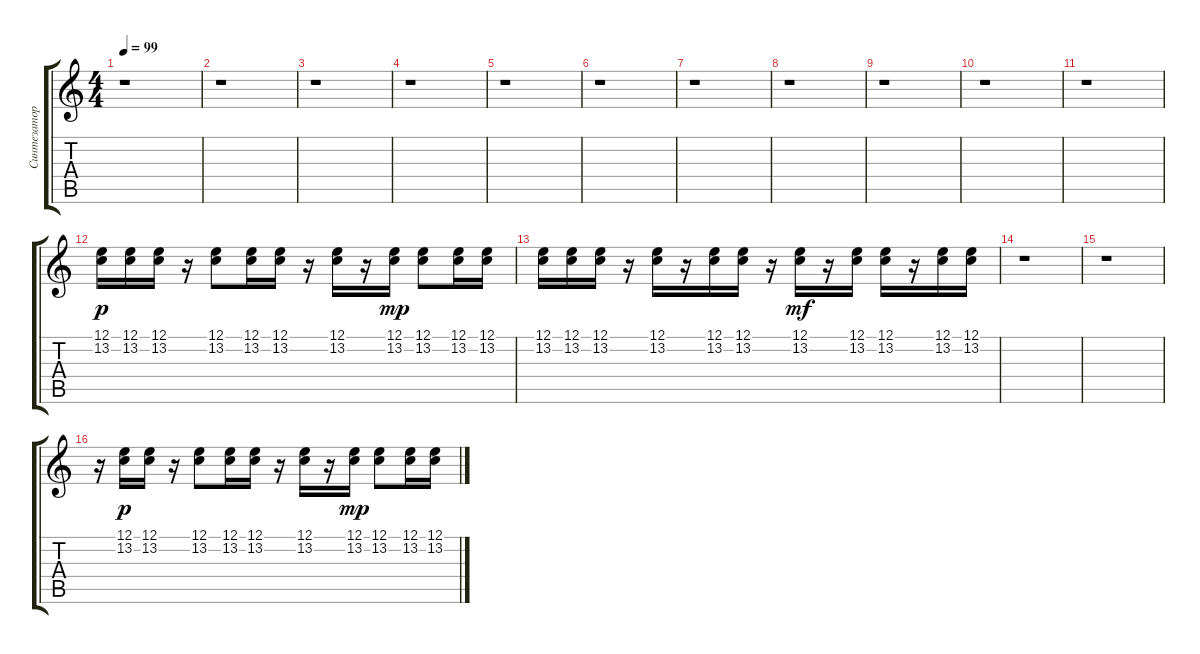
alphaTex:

\track ("Синтезатор" "Синтезатор") {instrument lead2sawtooth}
\staff {score tabs}
\tuning (E4 B3 G3 D3 A2 E2) {hide}
\ts (4 4)
\tempo 99
\clef g2
\ks c
r.1{dy mf} |
r.1 |
r.1 |
r.1 |
r.1 |
r.1 |
r.1 |
r.1 |
r.1 |
r.1 |
r.1 |
(12.1 13.2).16{dy p} (12.1 13.2).16 (12.1 13.2).16 r.16 (12.1 13.2).8 (12.1 13.2).16 (12.1 13.2).16 r.16 (12.1 13.2).16 r.16 (12.1 13.2).16{dy mp} (12.1 13.2).8 (12.1 13.2).16 (12.1 13.2).16 |
(12.1 13.2).16 (12.1 13.2).16 (12.1 13.2).16 r.16 (12.1 13.2).16 r.16 (12.1 13.2).16 (12.1 13.2).16 r.16 (12.1 13.2).16{dy mf} r.16 (12.1 13.2).16 (12.1 13.2).16 r.16 (12.1 13.2).16 (12.1 13.2).16 |
r.1 |
r.1 |
r.16 (12.1 13.2).16{dy p} (12.1 13.2).16 r.16 (12.1 13.2).8 (12.1 13.2).16 (12.1 13.2).16 r.16 (12.1 13.2).16 r.16 (12.1 13.2).16{dy mp} (12.1 13.2).8 (12.1 13.2).16 (12.1 13.2).16
